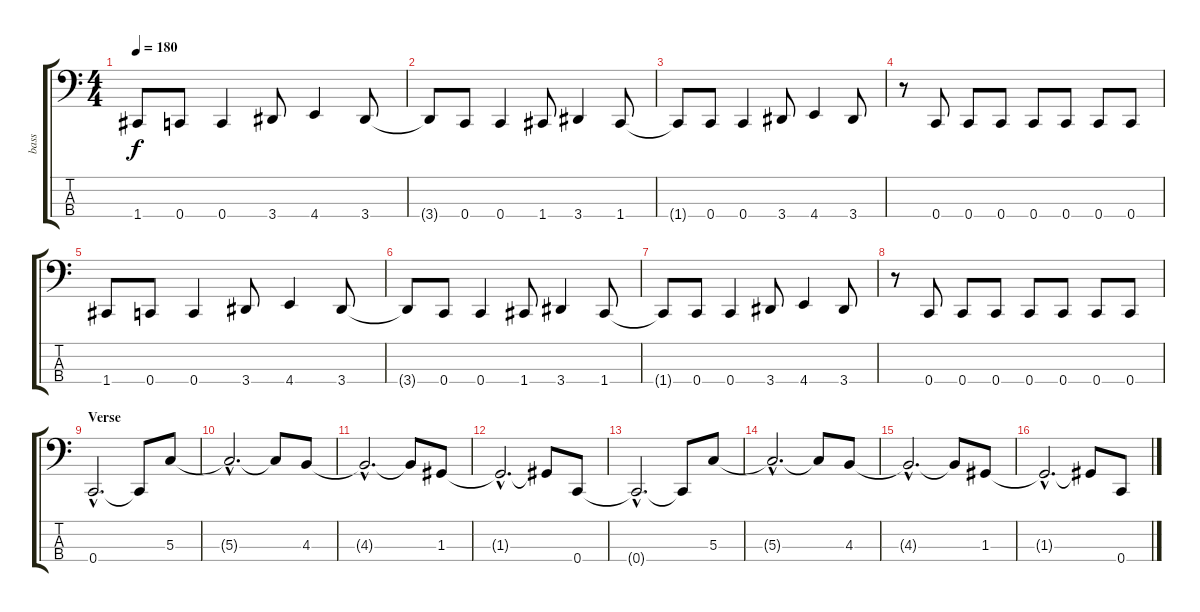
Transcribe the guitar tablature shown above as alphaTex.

\track ("bass" "bass") {instrument electricbasspick}
\staff {score tabs}
\tuning (F2 C2 G1 C1) {hide}
\ts (4 4)
\tempo 180
\clef f4
\ks c
1.4.8{dy f} 0.4.8 0.4.4 3.4.8 4.4.4 3.4.8 |
3.4{t}.8 0.4.8 0.4.4 1.4.8 3.4.4 1.4.8 |
1.4{t}.8 0.4.8 0.4.4 3.4.8 4.4.4 3.4.8 |
r.8 0.4.8 0.4.8 0.4.8 0.4.8 0.4.8 0.4.8 0.4.8 |
1.4.8 0.4.8 0.4.4 3.4.8 4.4.4 3.4.8 |
3.4{t}.8 0.4.8 0.4.4 1.4.8 3.4.4 1.4.8 |
1.4{t}.8 0.4.8 0.4.4 3.4.8 4.4.4 3.4.8 |
r.8 0.4.8 0.4.8 0.4.8 0.4.8 0.4.8 0.4.8 0.4.8 |
\section ("" "Verse")
0.4{hac}.2{d} 0.4{t}.8 5.3.8 |
5.3{hac t}.2{d} 5.3{t}.8 4.3.8 |
4.3{hac t}.2{d} 4.3{t}.8 1.3.8 |
1.3{hac t}.2{d} 1.3{t}.8 0.4.8 |
0.4{hac t}.2{d} 0.4{t}.8 5.3.8 |
5.3{hac t}.2{d} 5.3{t}.8 4.3.8 |
4.3{hac t}.2{d} 4.3{t}.8 1.3.8 |
1.3{hac t}.2{d} 1.3{t}.8 0.4.8
